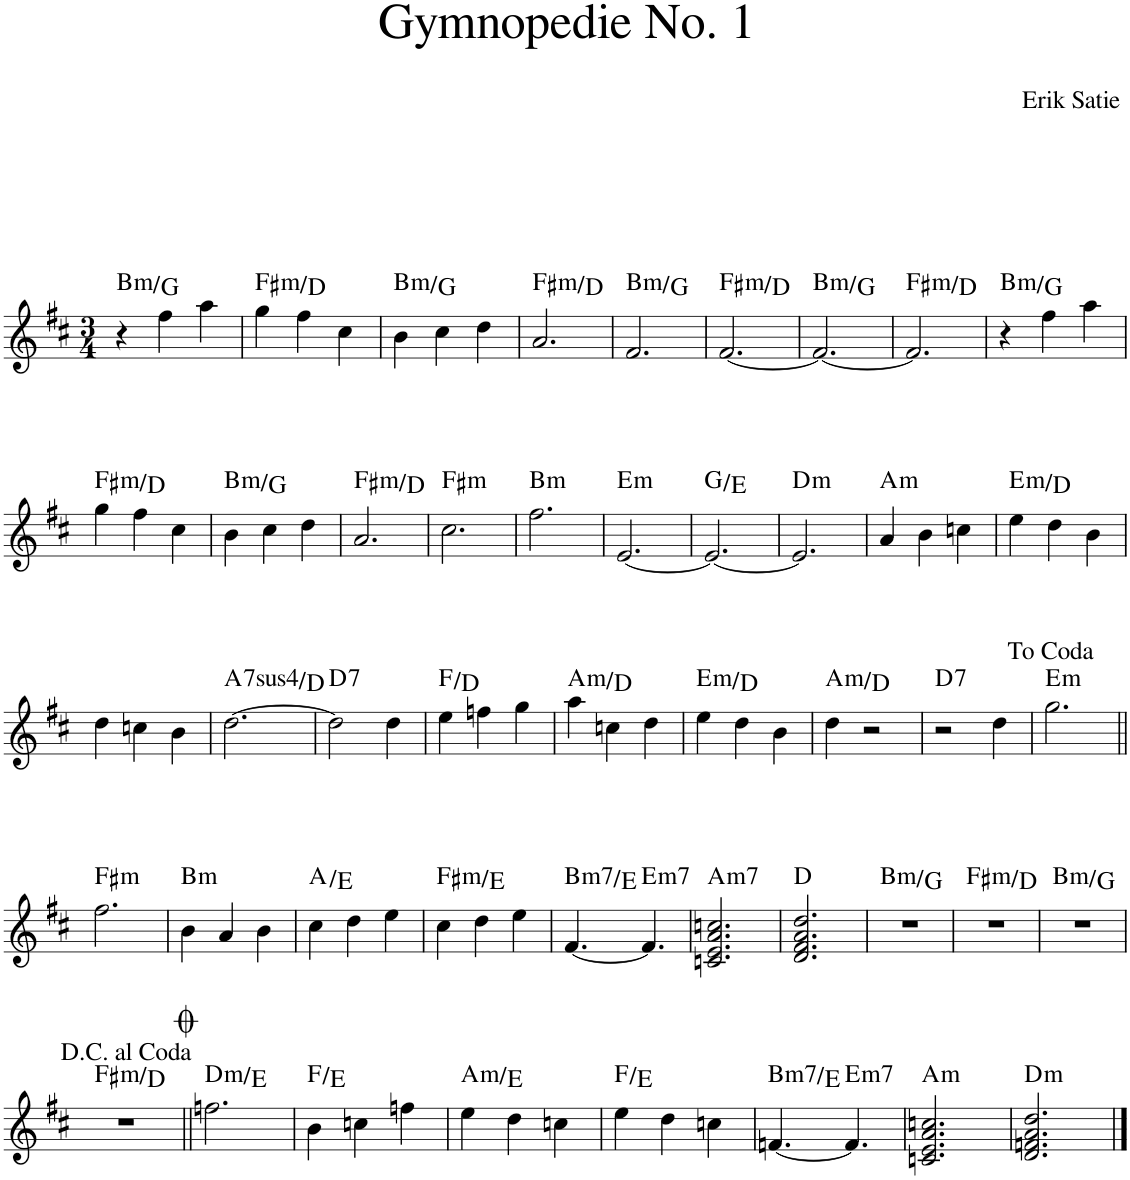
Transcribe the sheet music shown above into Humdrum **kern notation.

**kern	**harte
*part1	*part1
*staff1	*
*I"Piano	*
*I'Pno.	*
*clefG2	*
*k[f#c#]	*
*M3/4	*
=1	=1
!	!LO:H:kt=m
4r	B:min/b6
4ff#\	.
4aa\	.
=2	=2
!	!LO:H:kt=m
4gg\	F#:min/b6
4ff#\	.
4cc#\	.
=3	=3
!	!LO:H:kt=m
4b\	B:min/b6
4cc#\	.
4dd\	.
=4	=4
!	!LO:H:kt=m
2.a/	F#:min/b6
=5	=5
!	!LO:H:kt=m
2.f#/	B:min/b6
=6	=6
!	!LO:H:kt=m
[2.f#/	F#:min/b6
=7	=7
!	!LO:H:kt=m
2.f#/_	B:min/b6
=8	=8
!	!LO:H:kt=m
2.f#/]	F#:min/b6
=9	=9
!	!LO:H:kt=m
4r	B:min/b6
4ff#\	.
4aa\	.
!!LO:LB:g=z
=10	=10
!	!LO:H:kt=m
4gg\	F#:min/b6
4ff#\	.
4cc#\	.
=11	=11
!	!LO:H:kt=m
4b\	B:min/b6
4cc#\	.
4dd\	.
=12	=12
!	!LO:H:kt=m
2.a/	F#:min/b6
=13	=13
!	!LO:H:kt=m
2.cc#\	F#:min
=14	=14
!	!LO:H:kt=m
2.ff#\	B:min
=15	=15
!	!LO:H:kt=m
[2.e/	E:min
=16	=16
2.e/_	G:maj/6
=17	=17
!	!LO:H:kt=m
2.e/]	D:min
=18	=18
!	!LO:H:kt=m
4a/	A:min
4b\	.
4ccn\	.
=19	=19
!	!LO:H:kt=m
4ee\	E:min/b7
4dd\	.
4b\	.
!!LO:LB:g=z
=20	=20
4dd\	.
4ccn\	.
4b\	.
=21	=21
!	!LO:H:kt=74
[2.dd\	A:sus4(7)/4
=22	=22
!	!LO:H:kt=7
2dd\]	D:7
4dd\	.
=23	=23
4ee\	F:maj/6
4ffn\	.
4gg\	.
=24	=24
!	!LO:H:kt=m
4aa\	A:min/4
4ccn\	.
4dd\	.
=25	=25
!	!LO:H:kt=m
4ee\	E:min/b7
4dd\	.
4b\	.
=26	=26
!	!LO:H:kt=m
4dd\	A:min/4
2r	.
=27	=27
!	!LO:H:kt=7
2r	D:7
4dd\	.
=28	=28
!	!LO:H:kt=m
2.gg\	E:min
!!LO:LB:g=z
=29||	=29||
!	!LO:H:kt=m
2.ff#\	F#:min
=30	=30
!	!LO:H:kt=m
4b\	B:min
4a/	.
4b\	.
=31	=31
4cc#\	A:maj/5
4dd\	.
4ee\	.
=32	=32
!	!LO:H:kt=m
4cc#\	F#:min/b7
4dd\	.
4ee\	.
=33	=33
!	!LO:H:kt=m7
[4.f#/	B:min7/4
!	!LO:H:kt=m7
4.f#/]	E:min7
=34	=34
!	!LO:H:kt=m7
2.cn/ 2.e/ 2.a/ 2.ccn/	A:min7
=35	=35
2.d/ 2.f#/ 2.a/ 2.dd/	D:maj
=36	=36
!	!LO:H:kt=m
2.r	B:min/b6
=37	=37
!	!LO:H:kt=m
2.r	F#:min/b6
=38	=38
!	!LO:H:kt=m
2.r	B:min/b6
!!LO:LB:g=z
=39	=39
!	!LO:H:kt=m
2.r	F#:min/b6
=40||	=40||
!	!LO:H:kt=m
2.ffn\	D:min/2
=41	=41
4b\	F:maj/7
4ccn\	.
4ffn\	.
=42	=42
!	!LO:H:kt=m
4ee\	A:min/5
4dd\	.
4ccn\	.
=43	=43
4ee\	F:maj/7
4dd\	.
4ccn\	.
=44	=44
!	!LO:H:kt=m7
[4.fn/	B:min7/4
!	!LO:H:kt=m7
4.f/]	E:min7
=45	=45
!	!LO:H:kt=m
2.cn/ 2.e/ 2.a/ 2.ccn/	A:min
=46	=46
!	!LO:H:kt=m
2.d/ 2.fn/ 2.a/ 2.dd/	D:min
==	==
*-	*-
